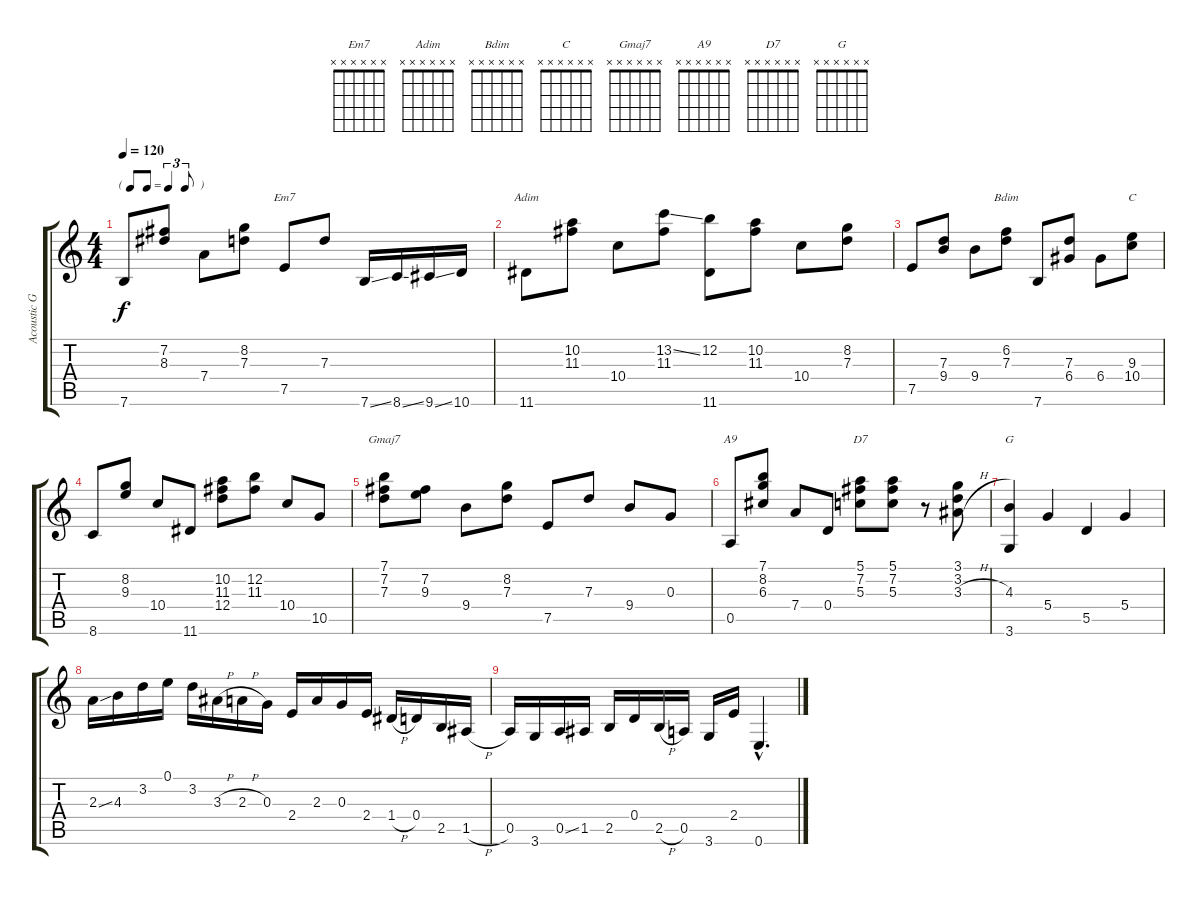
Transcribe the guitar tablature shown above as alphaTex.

\track ("Acoustic Guitar" "Acoustic G") {instrument acousticguitarsteel}
\staff {score tabs}
\tuning (E4 B3 G3 D3 A2 E2) {hide}
\chord ("Em7" x x x x x x) {firstfret 0}
\chord ("Adim" x x x x x x) {firstfret 0}
\chord ("Bdim" x x x x x x) {firstfret 0}
\chord ("C" x x x x x x) {firstfret 0}
\chord ("Gmaj7" x x x x x x) {firstfret 0}
\chord ("A9" x x x x x x) {firstfret 0}
\chord ("D7" x x x x x x) {firstfret 0}
\chord ("G" x x x x x x) {firstfret 0}
\ts (4 4)
\tf triplet8th
\tempo 120
\clef g2
\ks c
7.6.8{dy f} (7.2 8.3).8 7.4.8 (8.2 7.3).8 7.5.8{ch "Em7"} 7.3.8 7.6{ss}.16 8.6{ss}.16 9.6{ss}.16 10.6.16 |
11.6.8{ch "Adim"} (10.2 11.3).8 10.4.8 (13.2{ss} 11.3).8 (12.2 11.6).8 (10.2 11.3).8 10.4.8 (8.2 7.3).8 |
7.5.8 (7.3 9.4).8 9.4.8 (6.2 7.3).8{ch "Bdim"} 7.6.8 (7.3 6.4).8 6.4.8 (9.3 10.4).8{ch "C"} |
8.6.8 (8.2 9.3).8 10.4.8 11.6.8 (10.2 11.3 12.4).8 (12.2 11.3).8 10.4.8 10.5.8 |
(7.1 7.2 7.3).8{ch "Gmaj7"} (7.2 9.3).8 9.4.8 (8.2 7.3).8 7.5.8 7.3.8 9.4.8 0.3.8 |
0.5.8{ch "A9"} (7.1 8.2 6.3).8 7.4.8 0.4.8 (5.1 7.2 5.3).8{ch "D7"} (5.1 7.2 5.3).8 r.8 (3.1 3.2 3.3{h}).8 |
(4.3 3.6).4{ch "G"} 5.4.4 5.5.4 5.4.4 |
2.3{ss}.16 4.3.16 3.2.16 0.1.16 3.2.16 3.3{h}.16 2.3{h}.16 0.3.16 2.4.16 2.3.16 0.3.16 2.4.16 1.4{h}.16 0.4.16 2.5.16 1.5{h}.16 |
0.5.16 3.6.16 0.5{ss}.16 1.5.16 2.5.16 0.4.16 2.5{h}.16 0.5.16 3.6.16 2.4.16 0.6{hac}.4{d}
